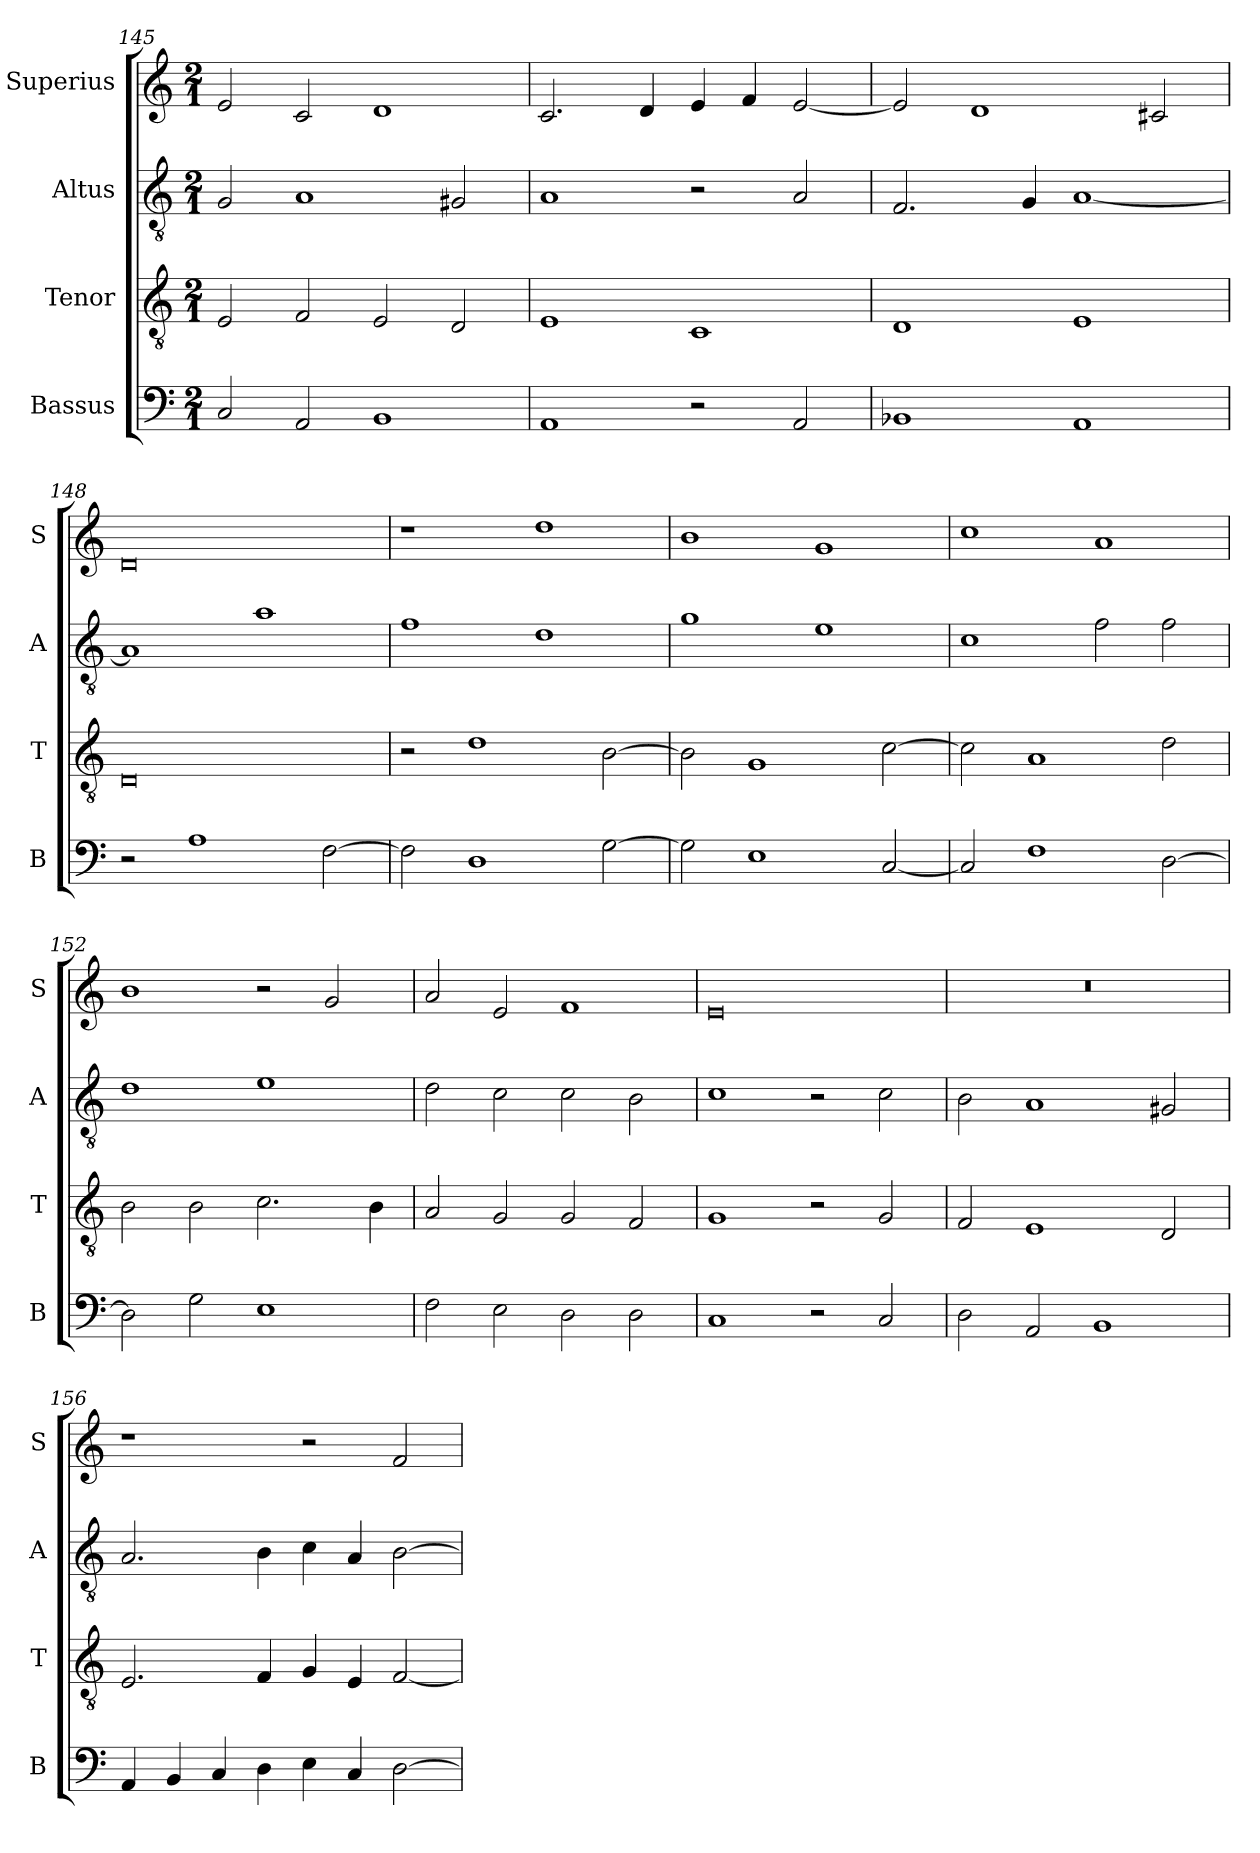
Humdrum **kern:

**kern	**kern	**kern	**kern
*part4	*part3	*part2	*part1
*staff4	*staff3	*staff2	*staff1
*I"Bassus	*I"Tenor	*I"Altus	*I"Superius
*I'B	*I'T	*I'A	*I'S
*clefF4	*clefGv2	*clefGv2	*clefG2
*k[]	*k[]	*k[]	*k[]
*M2/1	*M2/1	*M2/1	*M2/1
=145	=145	=145	=145
2C/	2E/	2G/	2e/
2AA/	2F/	1A	2c/
1BB	2E/	.	1d
.	2D/	2G#X/	.
=146	=146	=146	=146
1AA	1E	1A	2.c/
.	.	.	4d/
2r	1C	2r	4e/
.	.	.	4f/
2AA/	.	2A/	[2e/
=147	=147	=147	=147
1BB-X	1D	2.F/	2e/]
.	.	.	1d
.	.	4G/	.
1AA	1E	[1A	.
.	.	.	2c#X/
=148	=148	=148	=148
2r	0D	1A]	0d
1A	.	.	.
.	.	1a	.
[2F\	.	.	.
=149	=149	=149	=149
2F\]	2r	1f	1r
1D	1d	.	.
.	.	1d	1dd
[2G\	[2B\	.	.
=150	=150	=150	=150
2G\]	2B\]	1g	1b
1E	1G	.	.
.	.	1e	1g
[2C/	[2c\	.	.
=151	=151	=151	=151
2C/]	2c\]	1c	1cc
1F	1A	.	.
.	.	2f\	1a
[2D\	2d\	2f\	.
=152	=152	=152	=152
2D\]	2B\	1d	1b
2G\	2B\	.	.
1E	2.c\	1e	2r
.	.	.	2g/
.	4B\	.	.
=153	=153	=153	=153
2F\	2A/	2d\	2a/
2E\	2G/	2c\	2e/
2D\	2G/	2c\	1f
2D\	2F/	2B\	.
=154	=154	=154	=154
1C	1G	1c	0e
2r	2r	2r	.
2C/	2G/	2c\	.
=155	=155	=155	=155
2D\	2F/	2B\	0r
2AA/	1E	1A	.
1BB	.	.	.
.	2D/	2G#X/	.
=156	=156	=156	=156
4AA/	2.E/	2.A/	1r
4BB/	.	.	.
4C/	.	.	.
4D\	4F/	4B\	.
4E\	4G/	4c\	2r
4C/	4E/	4A/	.
[2D\	[2F/	[2B\	2f/
=	=	=	=
*-	*-	*-	*-
